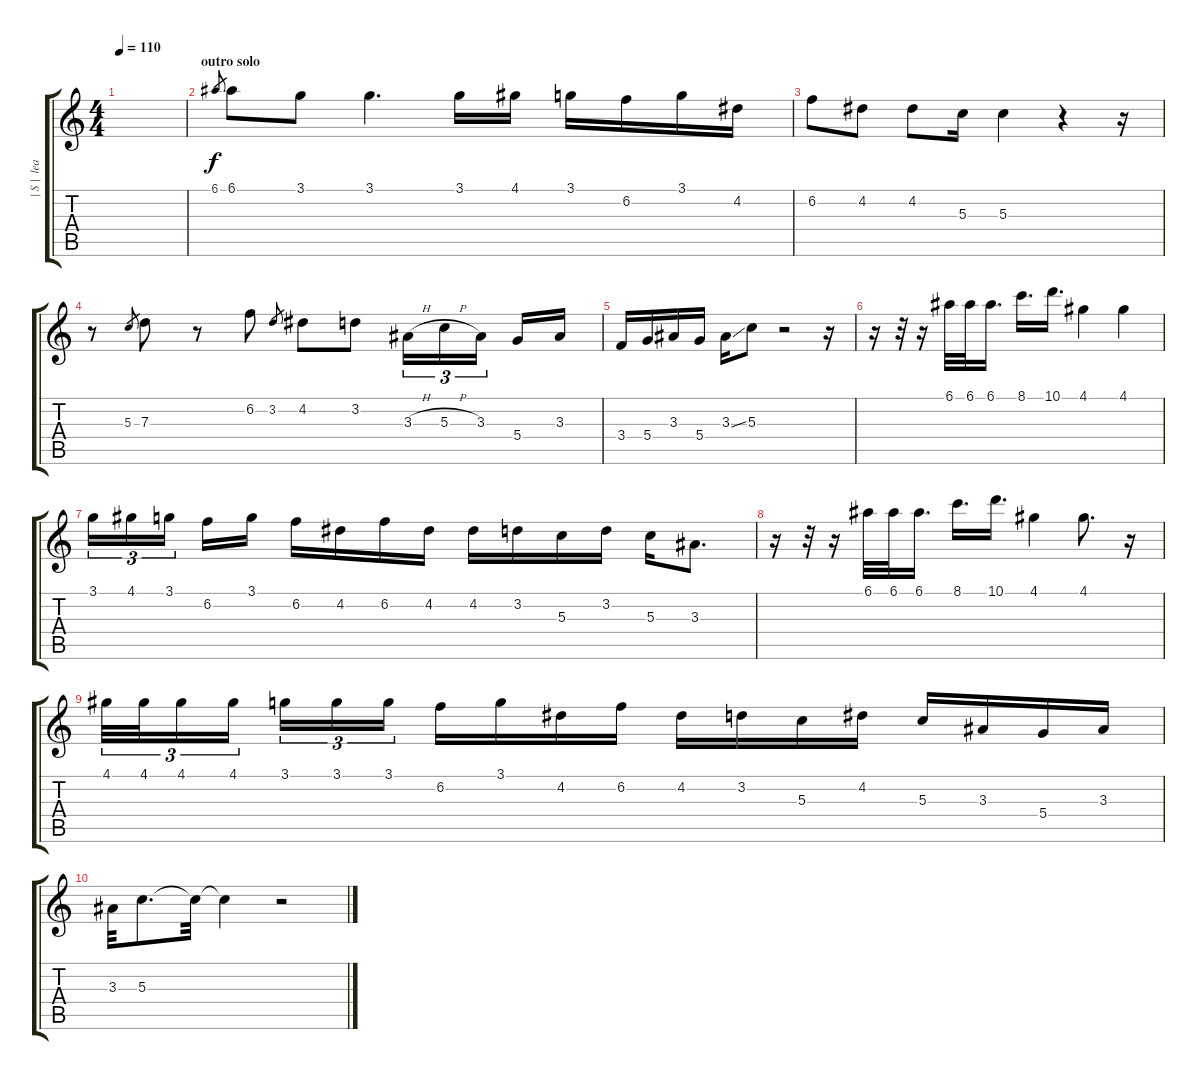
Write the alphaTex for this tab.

\track ("| S |  lead" "| S |  lea") {instrument acousticguitarsteel}
\staff {score tabs}
\tuning (E4 B3 G3 D3 A2 E2) {hide}
\ts (4 4)
\tempo 110
\clef g2
\ks c
|
\section ("" "outro solo")
6.1.8{gr} 6.1.8 3.1.8 3.1.4{d} 3.1.16 4.1.16 3.1.16 6.2.16 3.1.16 4.2.16 |
6.2.8 4.2.8 4.2.8 5.3.16 5.3.4 r.4 r.16 |
r.8 5.3.8{gr} 7.3.8 r.8 6.2.8 3.2.8{gr} 4.2.8 3.2.8 3.3{h}.16{tu (3 2)} 5.3{h}.16{tu (3 2)} 3.3.16{tu (3 2) beam splitsecondary} 5.4.16 3.3.16 |
3.4.16 5.4.16 3.3.16 5.4.16 3.3{ss}.16 5.3.8 r.2 r.16 |
r.16 r.32 r.16 6.1.32 6.1.32 6.1.16{d} 8.1.16{d} 10.1.16{d} 4.1.4 4.1.4 |
3.1.16{tu (3 2)} 4.1.16{tu (3 2)} 3.1.16{tu (3 2) beam splitsecondary} 6.2.16 3.1.16 6.2.16 4.2.16 6.2.16 4.2.16 4.2.16 3.2.16 5.3.16 3.2.16 5.3.16 3.3.8{d} |
r.16 r.32 r.16 6.1.32 6.1.32 6.1.16{d} 8.1.16{d} 10.1.16{d} 4.1.4 4.1.8{d} r.16 |
4.1.32{tu (3 2)} 4.1.32{tu (3 2)} 4.1.16{tu (3 2)} 4.1.16{tu (3 2) beam splitsecondary} 3.1.16{tu (3 2)} 3.1.16{tu (3 2)} 3.1.16{tu (3 2)} 6.2.16 3.1.16 4.2.16 6.2.16 4.2.16 3.2.16 5.3.16 4.2.16 5.3.16 3.3.16 5.4.16 3.3.16 |
3.3.32 5.3.8{d} 5.3{t}.32 5.3{t}.4 r.2
